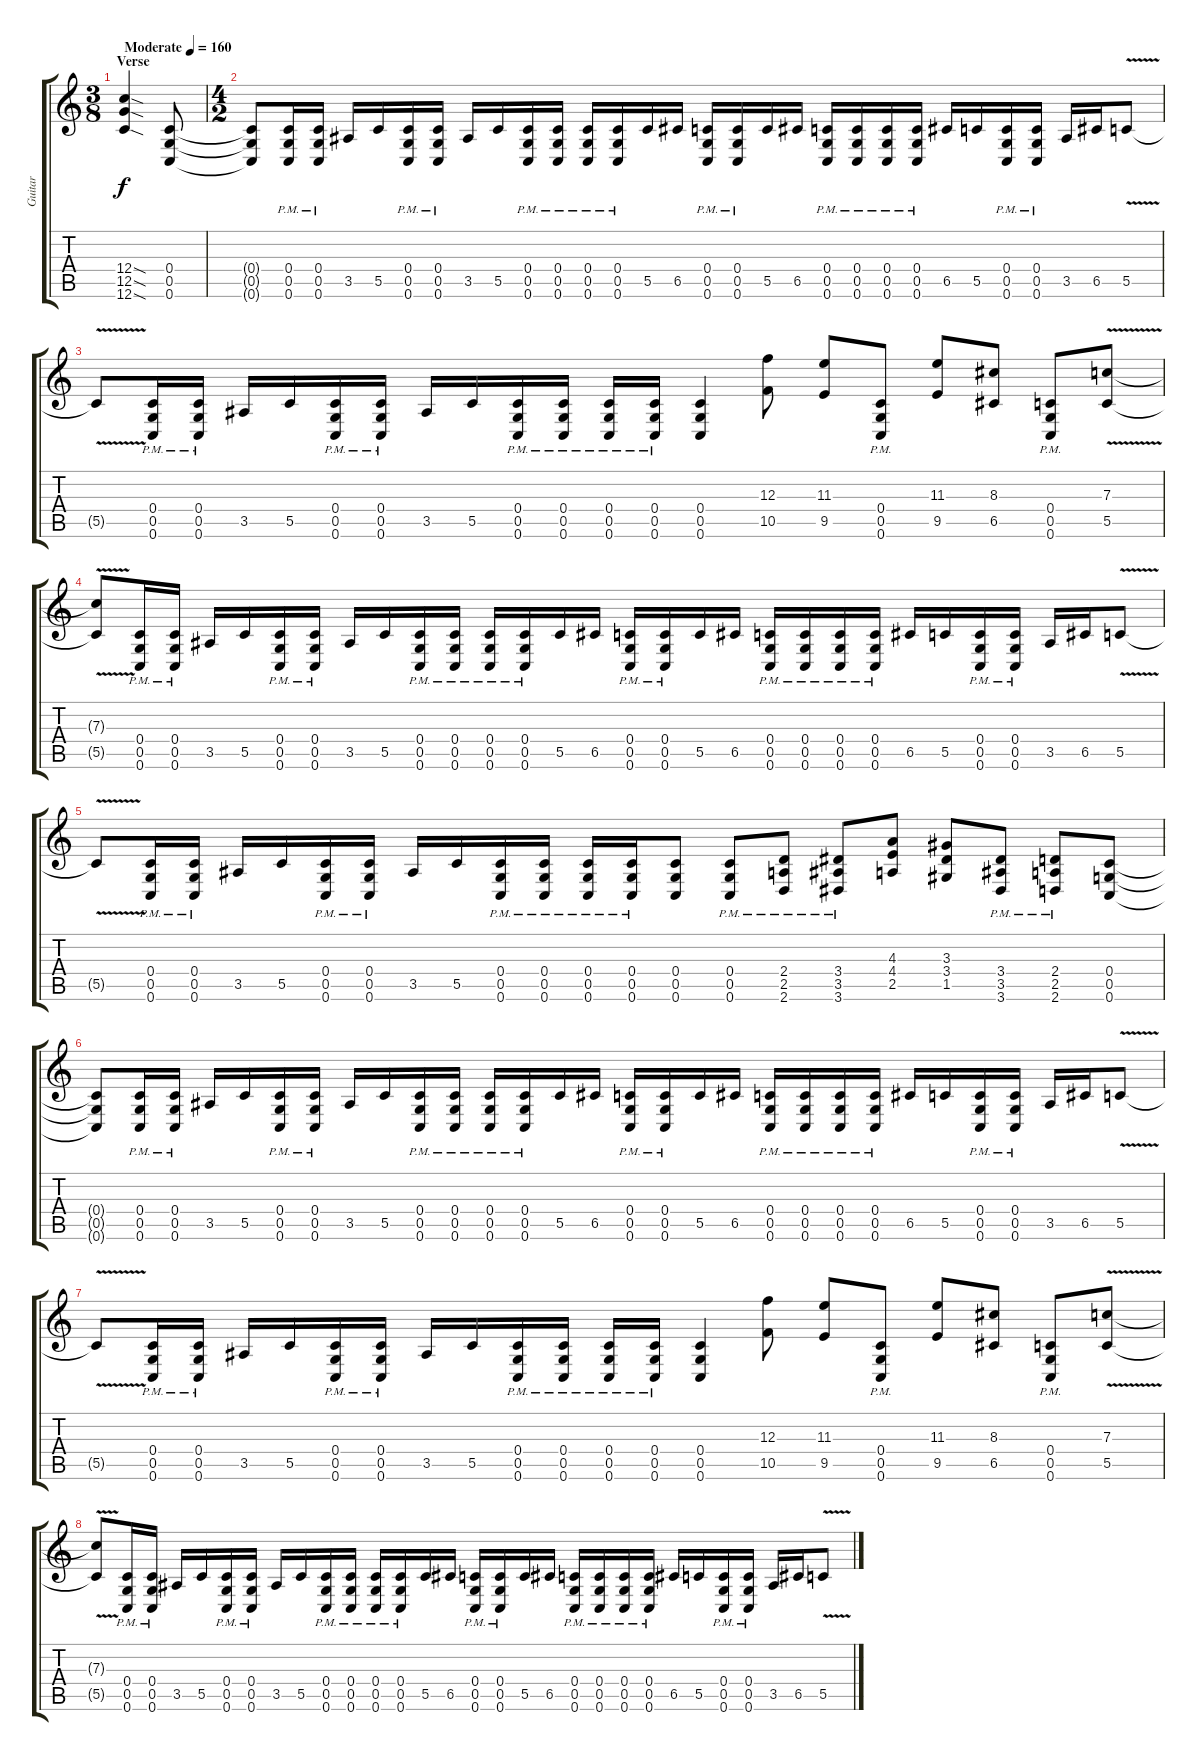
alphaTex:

\track ("Guitar " "Guitar ") {instrument distortionguitar}
\staff {score tabs}
\tuning (D4 A3 F3 C3 G2 C2) {hide}
\ts (3 8)
\section ("" "Verse")
\tempo (160 "Moderate")
\clef g2
\ks c
(12.4{sod} 12.5{sod} 12.6{sod}).4{dy f instrument distortionguitar} (0.4 0.5 0.6).8 |
\ts (4 2)
(0.4{t} 0.5{t} 0.6{t}).8 (0.4{pm} 0.5{pm} 0.6{pm}).16 (0.4{pm} 0.5{pm} 0.6{pm}).16 3.5.16 5.5.16 (0.4{pm} 0.5{pm} 0.6{pm}).16 (0.4{pm} 0.5{pm} 0.6{pm}).16 3.5.16 5.5.16 (0.4{pm} 0.5{pm} 0.6{pm}).16 (0.4{pm} 0.5{pm} 0.6{pm}).16 (0.4{pm} 0.5{pm} 0.6{pm}).16 (0.4{pm} 0.5{pm} 0.6{pm}).16 5.5.16 6.5.16 (0.4{pm} 0.5{pm} 0.6{pm}).16 (0.4{pm} 0.5{pm} 0.6{pm}).16 5.5.16 6.5.16 (0.4{pm} 0.5{pm} 0.6{pm}).16 (0.4{pm} 0.5{pm} 0.6{pm}).16 (0.4{pm} 0.5{pm} 0.6{pm}).16 (0.4{pm} 0.5{pm} 0.6{pm}).16 6.5.16 5.5.16 (0.4{pm} 0.5{pm} 0.6{pm}).16 (0.4{pm} 0.5{pm} 0.6{pm}).16 3.5.16 6.5.16 5.5{v}.8 |
5.5{t}.8 (0.4{pm} 0.5{pm} 0.6{pm}).16 (0.4{pm} 0.5{pm} 0.6{pm}).16 3.5.16 5.5.16 (0.4{pm} 0.5{pm} 0.6{pm}).16 (0.4{pm} 0.5{pm} 0.6{pm}).16 3.5.16 5.5.16 (0.4{pm} 0.5{pm} 0.6{pm}).16 (0.4{pm} 0.5{pm} 0.6{pm}).16 (0.4{pm} 0.5{pm} 0.6{pm}).16 (0.4{pm} 0.5{pm} 0.6{pm}).16 (0.4 0.5 0.6).4 (12.3 10.5).8 (11.3 9.5).8 (0.4{pm} 0.5{pm} 0.6{pm}).8 (11.3 9.5).8 (8.3 6.5).8 (0.4{pm} 0.5{pm} 0.6{pm}).8 (7.3{v} 5.5{v}).8 |
(7.3{t} 5.5{t}).8 (0.4{pm} 0.5{pm} 0.6{pm}).16 (0.4{pm} 0.5{pm} 0.6{pm}).16 3.5.16 5.5.16 (0.4{pm} 0.5{pm} 0.6{pm}).16 (0.4{pm} 0.5{pm} 0.6{pm}).16 3.5.16 5.5.16 (0.4{pm} 0.5{pm} 0.6{pm}).16 (0.4{pm} 0.5{pm} 0.6{pm}).16 (0.4{pm} 0.5{pm} 0.6{pm}).16 (0.4{pm} 0.5{pm} 0.6{pm}).16 5.5.16 6.5.16 (0.4{pm} 0.5{pm} 0.6{pm}).16 (0.4{pm} 0.5{pm} 0.6{pm}).16 5.5.16 6.5.16 (0.4{pm} 0.5{pm} 0.6{pm}).16 (0.4{pm} 0.5{pm} 0.6{pm}).16 (0.4{pm} 0.5{pm} 0.6{pm}).16 (0.4{pm} 0.5{pm} 0.6{pm}).16 6.5.16 5.5.16 (0.4{pm} 0.5{pm} 0.6{pm}).16 (0.4{pm} 0.5{pm} 0.6{pm}).16 3.5.16 6.5.16 5.5{v}.8 |
5.5{t}.8 (0.4{pm} 0.5{pm} 0.6{pm}).16 (0.4{pm} 0.5{pm} 0.6{pm}).16 3.5.16 5.5.16 (0.4{pm} 0.5{pm} 0.6{pm}).16 (0.4{pm} 0.5{pm} 0.6{pm}).16 3.5.16 5.5.16 (0.4{pm} 0.5{pm} 0.6{pm}).16 (0.4{pm} 0.5{pm} 0.6{pm}).16 (0.4{pm} 0.5{pm} 0.6{pm}).16 (0.4{pm} 0.5{pm} 0.6{pm}).16 (0.4 0.5 0.6).8 (0.4{pm} 0.5{pm} 0.6{pm}).8 (2.4{pm} 2.5{pm} 2.6{pm}).8 (3.4{pm} 3.5{pm} 3.6{pm}).8 (4.3 4.4 2.5).8 (3.3 3.4 1.5).8 (3.4{pm} 3.5{pm} 3.6{pm}).8 (2.4{pm} 2.5{pm} 2.6{pm}).8 (0.4 0.5 0.6).8 |
(0.4{t} 0.5{t} 0.6{t}).8 (0.4{pm} 0.5{pm} 0.6{pm}).16 (0.4{pm} 0.5{pm} 0.6{pm}).16 3.5.16 5.5.16 (0.4{pm} 0.5{pm} 0.6{pm}).16 (0.4{pm} 0.5{pm} 0.6{pm}).16 3.5.16 5.5.16 (0.4{pm} 0.5{pm} 0.6{pm}).16 (0.4{pm} 0.5{pm} 0.6{pm}).16 (0.4{pm} 0.5{pm} 0.6{pm}).16 (0.4{pm} 0.5{pm} 0.6{pm}).16 5.5.16 6.5.16 (0.4{pm} 0.5{pm} 0.6{pm}).16 (0.4{pm} 0.5{pm} 0.6{pm}).16 5.5.16 6.5.16 (0.4{pm} 0.5{pm} 0.6{pm}).16 (0.4{pm} 0.5{pm} 0.6{pm}).16 (0.4{pm} 0.5{pm} 0.6{pm}).16 (0.4{pm} 0.5{pm} 0.6{pm}).16 6.5.16 5.5.16 (0.4{pm} 0.5{pm} 0.6{pm}).16 (0.4{pm} 0.5{pm} 0.6{pm}).16 3.5.16 6.5.16 5.5{v}.8 |
5.5{t}.8 (0.4{pm} 0.5{pm} 0.6{pm}).16 (0.4{pm} 0.5{pm} 0.6{pm}).16 3.5.16 5.5.16 (0.4{pm} 0.5{pm} 0.6{pm}).16 (0.4{pm} 0.5{pm} 0.6{pm}).16 3.5.16 5.5.16 (0.4{pm} 0.5{pm} 0.6{pm}).16 (0.4{pm} 0.5{pm} 0.6{pm}).16 (0.4{pm} 0.5{pm} 0.6{pm}).16 (0.4{pm} 0.5{pm} 0.6{pm}).16 (0.4 0.5 0.6).4 (12.3 10.5).8 (11.3 9.5).8 (0.4{pm} 0.5{pm} 0.6{pm}).8 (11.3 9.5).8 (8.3 6.5).8 (0.4{pm} 0.5{pm} 0.6{pm}).8 (7.3{v} 5.5{v}).8 |
(7.3{t} 5.5{t}).8 (0.4{pm} 0.5{pm} 0.6{pm}).16 (0.4{pm} 0.5{pm} 0.6{pm}).16 3.5.16 5.5.16 (0.4{pm} 0.5{pm} 0.6{pm}).16 (0.4{pm} 0.5{pm} 0.6{pm}).16 3.5.16 5.5.16 (0.4{pm} 0.5{pm} 0.6{pm}).16 (0.4{pm} 0.5{pm} 0.6{pm}).16 (0.4{pm} 0.5{pm} 0.6{pm}).16 (0.4{pm} 0.5{pm} 0.6{pm}).16 5.5.16 6.5.16 (0.4{pm} 0.5{pm} 0.6{pm}).16 (0.4{pm} 0.5{pm} 0.6{pm}).16 5.5.16 6.5.16 (0.4{pm} 0.5{pm} 0.6{pm}).16 (0.4{pm} 0.5{pm} 0.6{pm}).16 (0.4{pm} 0.5{pm} 0.6{pm}).16 (0.4{pm} 0.5{pm} 0.6{pm}).16 6.5.16 5.5.16 (0.4{pm} 0.5{pm} 0.6{pm}).16 (0.4{pm} 0.5{pm} 0.6{pm}).16 3.5.16 6.5.16 5.5{v}.8
